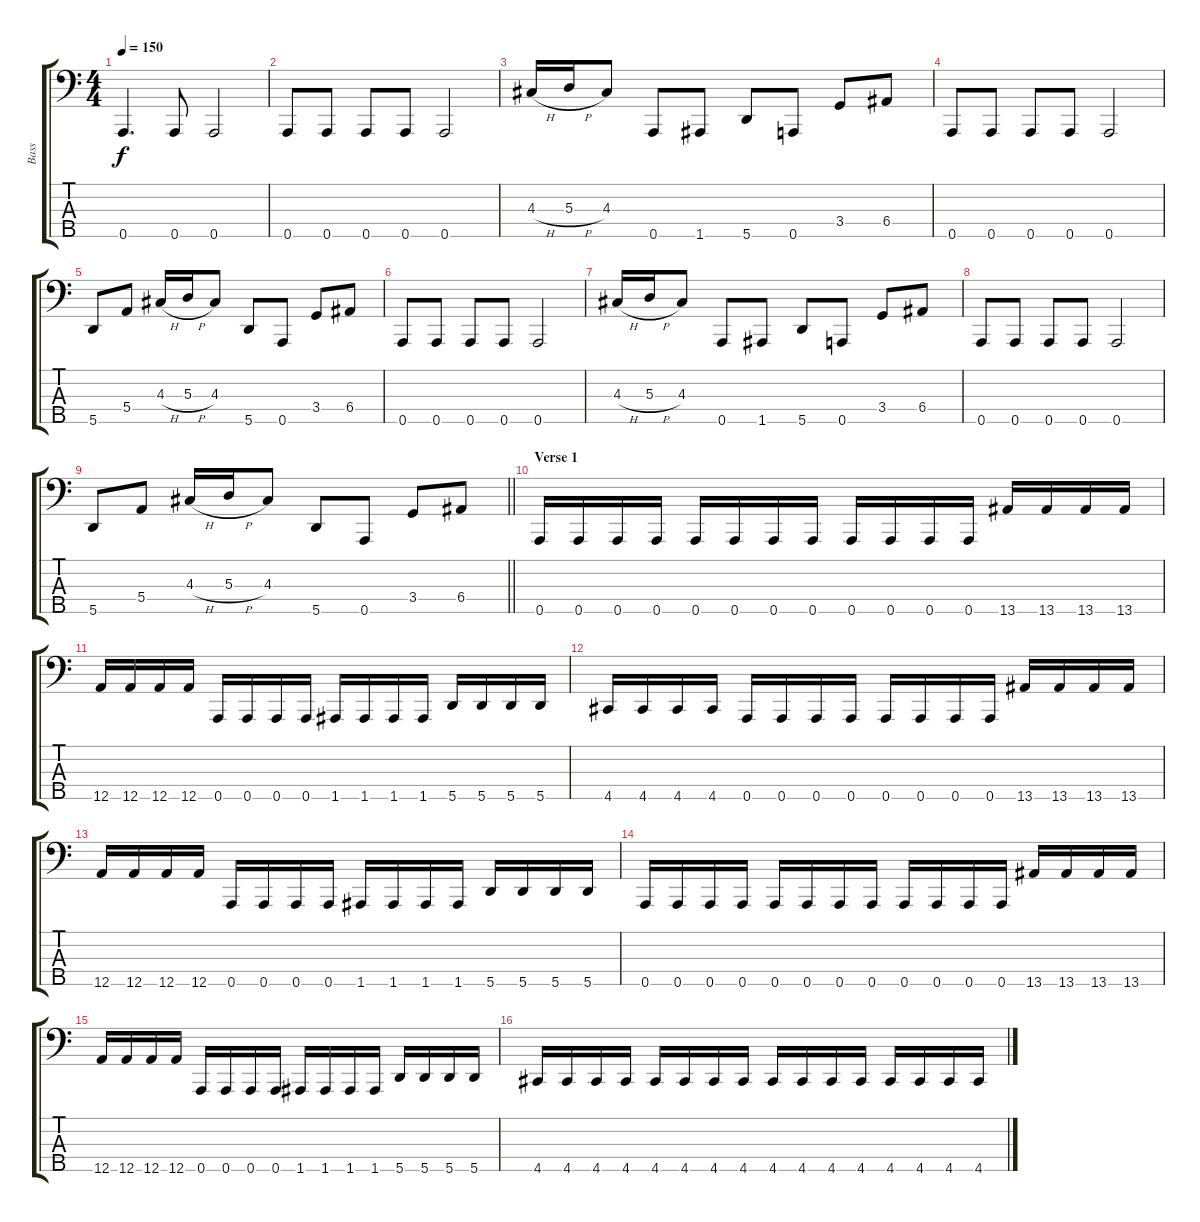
\track ("Bass" "Bass") {instrument electricbasspick}
\staff {score tabs}
\tuning (G2 D2 A1 E1 A0) {hide}
\ts (4 4)
\tempo 150
\clef f4
\ks c
0.5.4{d dy f} 0.5.8 0.5.2 |
0.5.8 0.5.8 0.5.8 0.5.8 0.5.2 |
4.3{h}.16 5.3{h}.16 4.3.8 0.5.8 1.5.8 5.5.8 0.5.8 3.4.8 6.4.8 |
0.5.8 0.5.8 0.5.8 0.5.8 0.5.2 |
5.5.8 5.4.8 4.3{h}.16 5.3{h}.16 4.3.8 5.5.8 0.5.8 3.4.8 6.4.8 |
0.5.8 0.5.8 0.5.8 0.5.8 0.5.2 |
4.3{h}.16 5.3{h}.16 4.3.8 0.5.8 1.5.8 5.5.8 0.5.8 3.4.8 6.4.8 |
0.5.8 0.5.8 0.5.8 0.5.8 0.5.2 |
\barLineRight lightlight
5.5.8 5.4.8 4.3{h}.16 5.3{h}.16 4.3.8 5.5.8 0.5.8 3.4.8 6.4.8 |
\section ("" "Verse 1")
0.5.16 0.5.16 0.5.16 0.5.16 0.5.16 0.5.16 0.5.16 0.5.16 0.5.16 0.5.16 0.5.16 0.5.16 13.5.16 13.5.16 13.5.16 13.5.16 |
12.5.16 12.5.16 12.5.16 12.5.16 0.5.16 0.5.16 0.5.16 0.5.16 1.5.16 1.5.16 1.5.16 1.5.16 5.5.16 5.5.16 5.5.16 5.5.16 |
4.5.16 4.5.16 4.5.16 4.5.16 0.5.16 0.5.16 0.5.16 0.5.16 0.5.16 0.5.16 0.5.16 0.5.16 13.5.16 13.5.16 13.5.16 13.5.16 |
12.5.16 12.5.16 12.5.16 12.5.16 0.5.16 0.5.16 0.5.16 0.5.16 1.5.16 1.5.16 1.5.16 1.5.16 5.5.16 5.5.16 5.5.16 5.5.16 |
0.5.16 0.5.16 0.5.16 0.5.16 0.5.16 0.5.16 0.5.16 0.5.16 0.5.16 0.5.16 0.5.16 0.5.16 13.5.16 13.5.16 13.5.16 13.5.16 |
12.5.16 12.5.16 12.5.16 12.5.16 0.5.16 0.5.16 0.5.16 0.5.16 1.5.16 1.5.16 1.5.16 1.5.16 5.5.16 5.5.16 5.5.16 5.5.16 |
4.5.16 4.5.16 4.5.16 4.5.16 4.5.16 4.5.16 4.5.16 4.5.16 4.5.16 4.5.16 4.5.16 4.5.16 4.5.16 4.5.16 4.5.16 4.5.16
